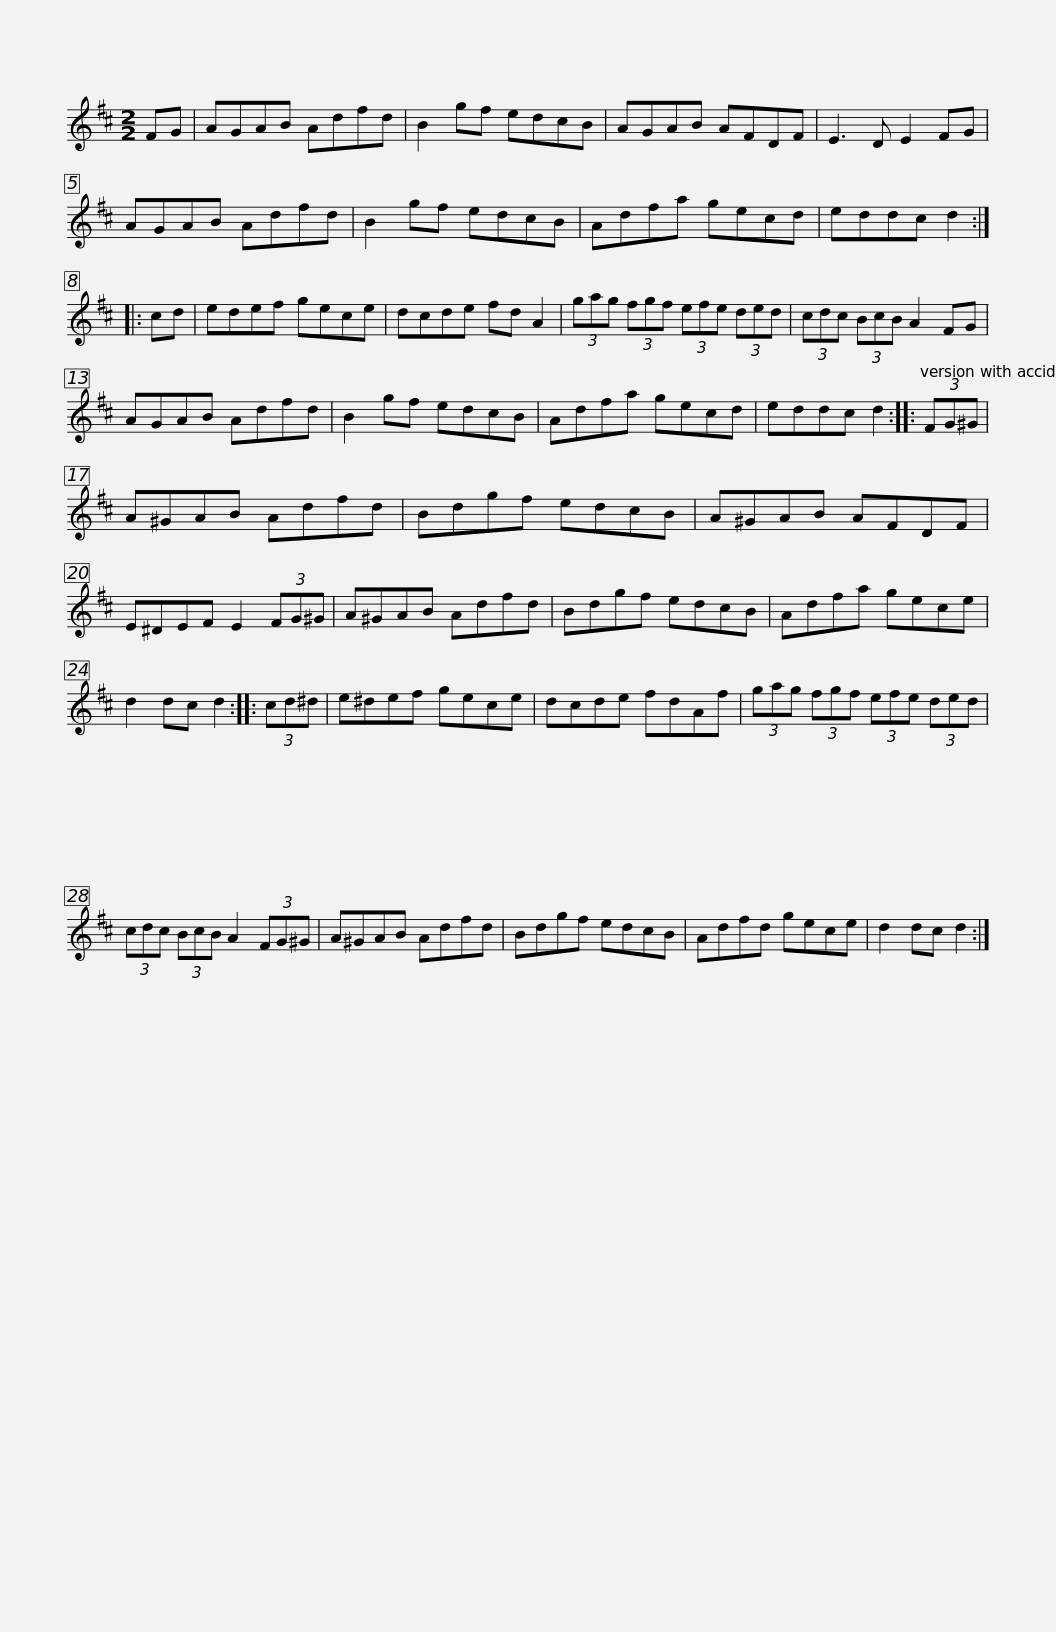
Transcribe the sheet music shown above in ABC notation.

X:1
L:1/8
M:2/2
I:linebreak $
K:D
V:1 treble
V:1
 FG | AGAB Adfd | B2 gf edcB | AGAB AFDF | E3 D E2 FG | %5
 AGAB Adfd |$ B2 gf edcB | Adfa gecd | eddc d2 :: cd | %10
 edef gece | dcde fd A2 |$ (3gag (3fgf (3efe (3ded | (3cdc (3BcB A2 FG | AGAB Adfd | %15
 B2 gf edcB | Adfa gecd |$ eddc d2 :: (3FG^G | A^GAB Adfd | %20
 Bdgf edcB | A^GAB AFDF | E^DEF E2 (3FG^G |$ A^GAB Adfd | Bdgf edcB | %25
 Adfa gece | d2 dc d2 :: (3cd^d | e^def gece |$ dcde fdAf | %30
 (3gag (3fgf (3efe (3ded | (3cdc (3BcB A2 (3FG^G | A^GAB Adfd |$ Bdgf edcB | Adfd gece | %35
 d2 dc d2 :| %36
